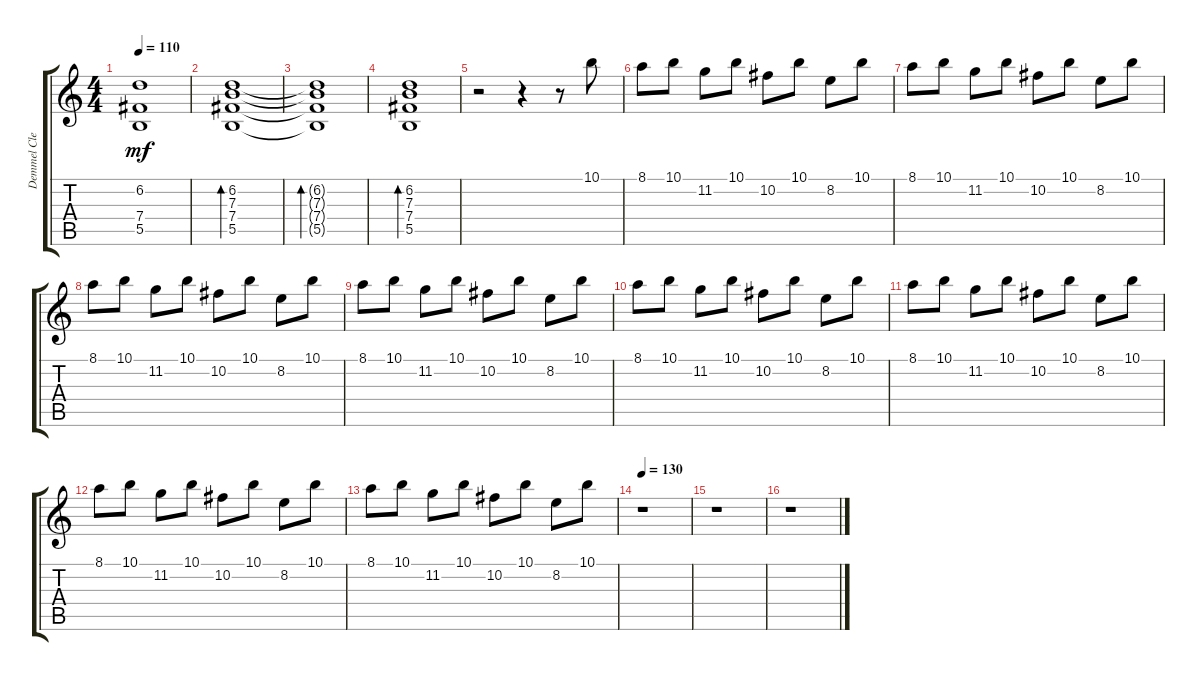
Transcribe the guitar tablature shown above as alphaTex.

\track ("Demmel Clean" "Demmel Cle") {instrument electricguitarclean}
\staff {score tabs}
\tuning (Db4 Ab3 E3 B2 Gb2 B1) {hide}
\ts (4 4)
\tempo 110
\clef g2
\ks c
(6.2{t} 7.4{t} 5.5{t}).1{dy mf} |
(6.2 7.3 7.4 5.5).1{bd 30} |
(6.2{t} 7.3{t} 7.4{t} 5.5{t}).1{bd 30} |
(6.2 7.3 7.4 5.5).1{bd 30} |
r.2 r.4 r.8 10.1.8 |
8.1.8 10.1.8 11.2.8 10.1.8 10.2.8 10.1.8 8.2.8 10.1.8 |
8.1.8 10.1.8 11.2.8 10.1.8 10.2.8 10.1.8 8.2.8 10.1.8 |
8.1.8 10.1.8 11.2.8 10.1.8 10.2.8 10.1.8 8.2.8 10.1.8 |
8.1.8 10.1.8 11.2.8 10.1.8 10.2.8 10.1.8 8.2.8 10.1.8 |
8.1.8 10.1.8 11.2.8 10.1.8 10.2.8 10.1.8 8.2.8 10.1.8 |
8.1.8 10.1.8 11.2.8 10.1.8 10.2.8 10.1.8 8.2.8 10.1.8 |
8.1.8 10.1.8 11.2.8 10.1.8 10.2.8 10.1.8 8.2.8 10.1.8 |
8.1.8 10.1.8 11.2.8 10.1.8 10.2.8 10.1.8 8.2.8 10.1.8 |
\tempo 130
r.1 |
r.1 |
r.1
